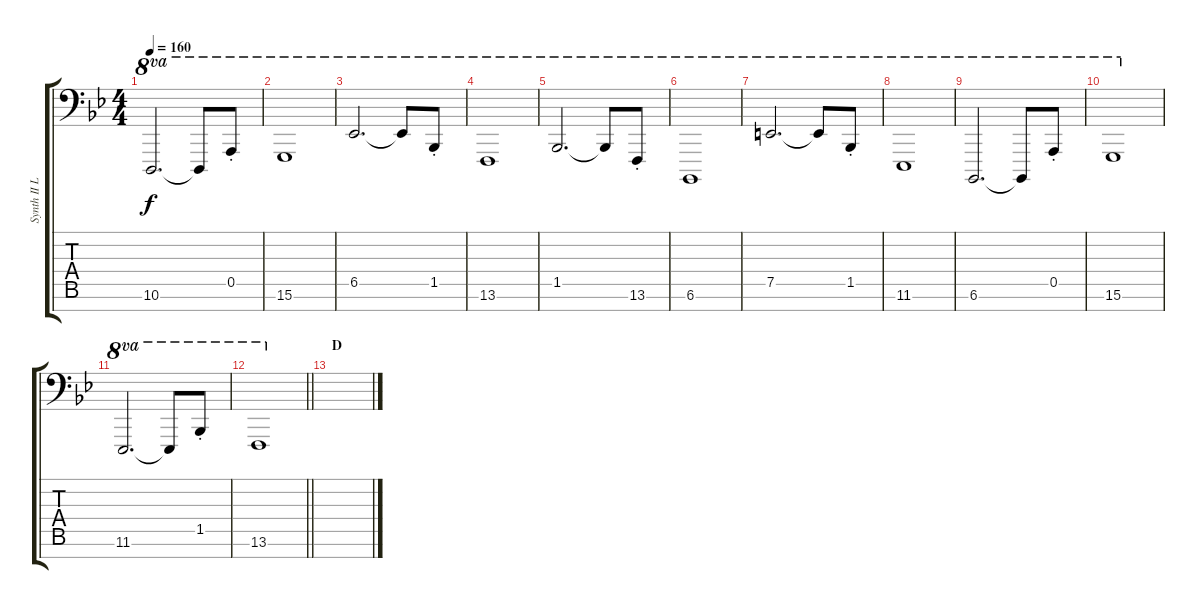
\track ("Synth II Left (Kotobuki Tsumugi)" "Synth II L") {instrument electricpiano1}
\staff {score tabs}
\tuning (E4 B3 G3 D3 A2 E1 E0) {hide}
\ts (4 4)
\tempo 160
\clef f4
\ks bb
10.6.2{d ot 8va dy f} 10.6{t}.8{ot 8va} 0.5{st}.8{ot 8va} |
15.6.1{ot 8va} |
6.5.2{d ot 8va} 6.5{t}.8{ot 8va} 1.5{st}.8{ot 8va} |
13.6.1{ot 8va} |
1.5.2{d ot 8va} 1.5{t}.8{ot 8va} 13.6{st}.8{ot 8va} |
6.6.1{ot 8va} |
7.5.2{d ot 8va} 7.5{t}.8{ot 8va} 1.5{st}.8{ot 8va} |
11.6.1{ot 8va} |
6.6.2{d ot 8va} 6.6{t}.8{ot 8va} 0.5{st}.8{ot 8va} |
15.6.1{ot 8va} |
11.6.2{d ot 8va} 11.6{t}.8{ot 8va} 1.5{st}.8{ot 8va} |
\barLineRight lightlight
13.6.1{ot 8va} |
\section ("" "D")
